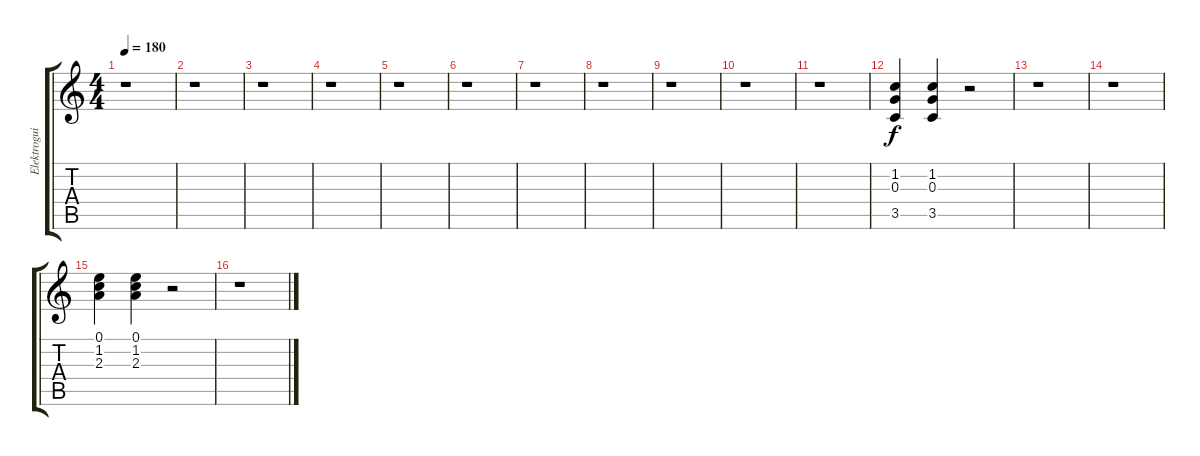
\track ("Elektroguitar_1" "Elektrogui") {instrument electricguitarmuted}
\staff {score tabs}
\tuning (E4 B3 G3 D3 A2 E2) {hide}
\ts (4 4)
\tempo 180
\clef g2
\ks c
r.1{dy f} |
r.1 |
r.1 |
r.1 |
r.1 |
r.1 |
r.1 |
r.1 |
r.1 |
r.1 |
r.1 |
(1.2 0.3 3.5).4 (1.2 0.3 3.5).4 r.2 |
r.1 |
r.1 |
(0.1 1.2 2.3).4 (0.1 1.2 2.3).4 r.2 |
r.1
